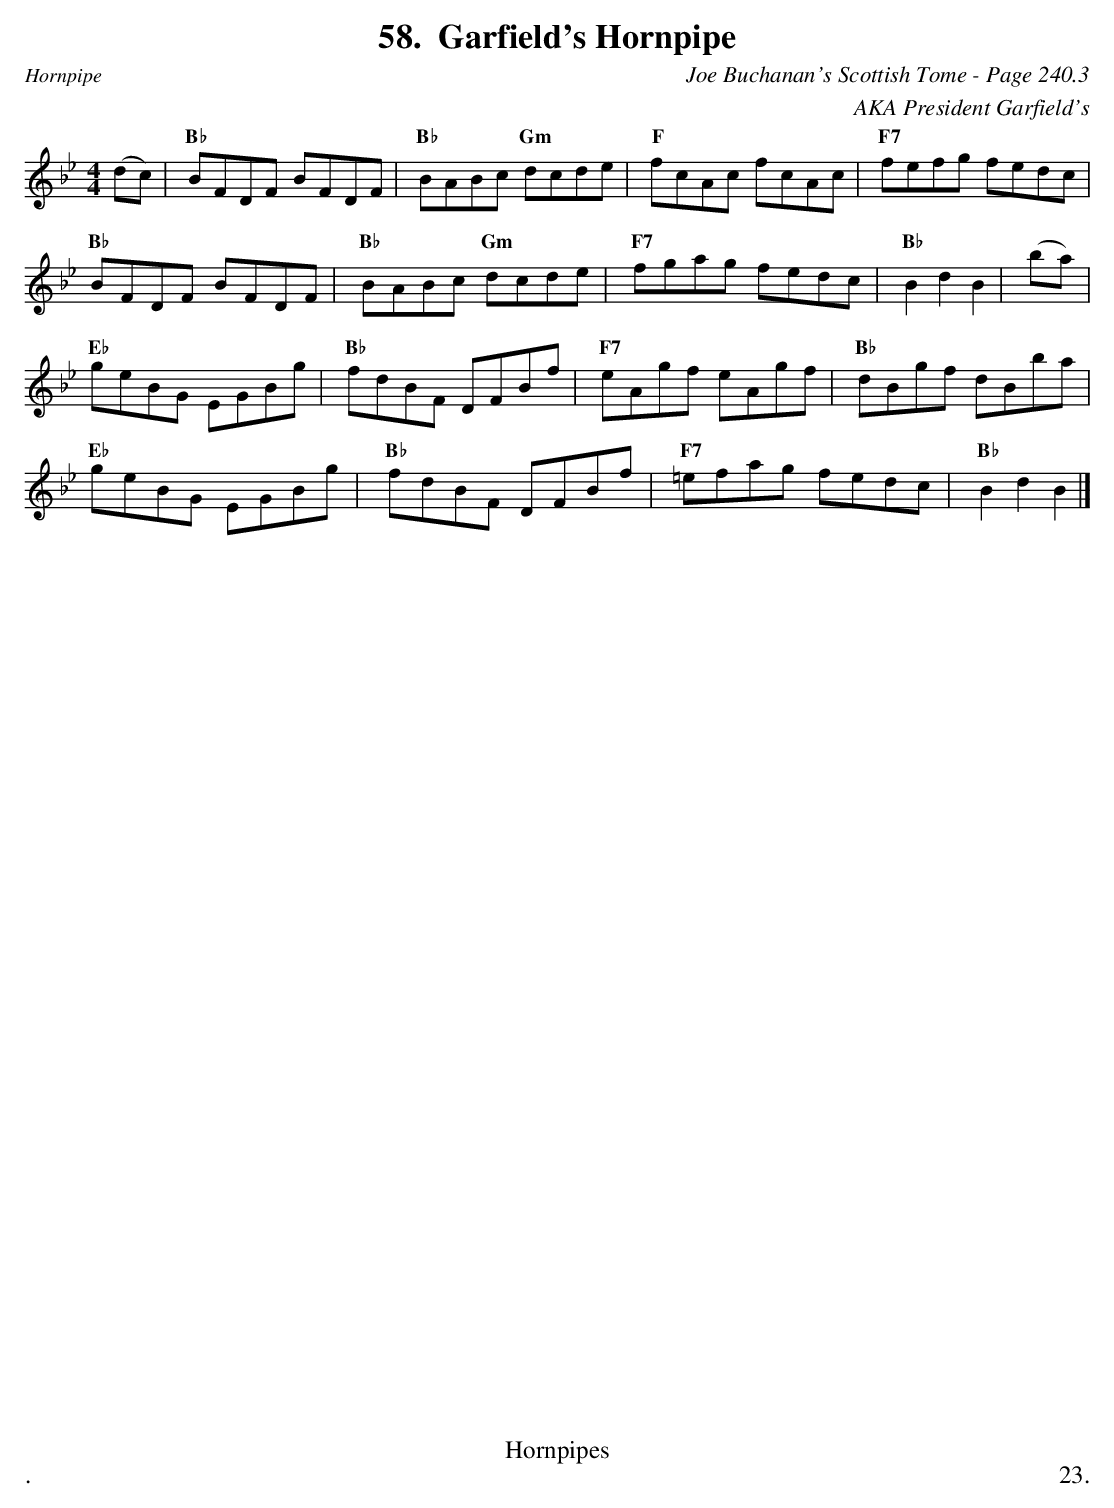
X:1
T:Garfield's Hornpipe
C:Joe Buchanan's Scottish Tome - Page 240.3
C:AKA President Garfield's
M:4/4
K:Bb
(dc) | "Bb"BFDF BFDF | "Bb"BABc "Gm"dcde | "F"fcAc fcAc | "F7"fefg fedc |
"Bb"BFDF BFDF | "Bb"BABc "Gm"dcde | "F7"fgag fedc | "Bb"B2 d2 B2 | (ba) |
"Eb"geBG EGBg | "Bb"fdBF DFBf | "F7"eAgf eAgf | "Bb"dBgf dBba |
"Eb"geBG EGBg | "Bb"fdBF DFBf | "F7"=efag fedc | "Bb"B2 d2 B2 |]
